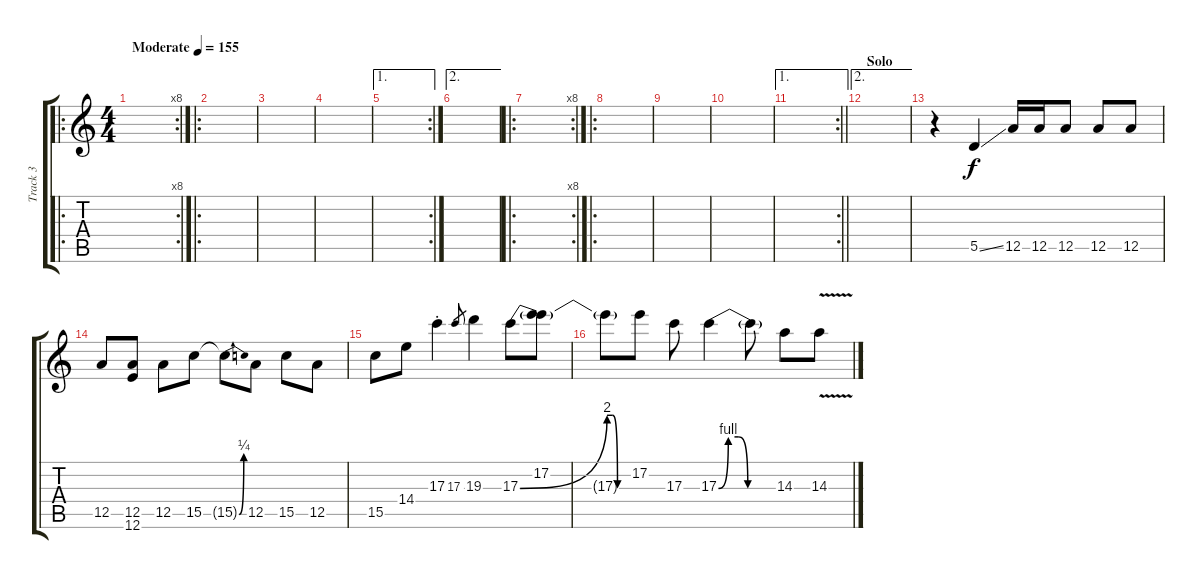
\track ("Track 3" "Track 3") {instrument distortionguitar}
\staff {score tabs}
\tuning (E4 B3 G3 D3 A2 E2) {hide}
\ro
\rc 8
\ts (4 4)
\tempo (155 "Moderate")
\clef g2
\ks c
|
\ro
|
|
|
\ae 1
\rc 2
|
\ae 2
|
\ro
\rc 8
|
\ro
|
|
|
\ae 1
\rc 2
\barLineRight lightlight
|
\ae 2
\section ("" "Solo")
|
r.4 5.5{ss}.4 12.5.16 12.5.16 12.5.8 12.5.8 12.5.8 |
12.5.8 (12.5 12.6).8 12.5.8 15.5.8 15.5{be (bend 0 0 60 1) t}.8 12.5.8 15.5.8 12.5.8 |
15.5.8 14.4.8 17.3{st}.4 17.3.8{gr} 19.3.4 17.3{be (bend 0 0 60 8)}.8 (17.2 17.3{t}).8 |
17.3{be (custom 0 8 15 8 30 0 60 0) t}.8 17.2.8 17.3.8 17.3{be (custom 0 0 10 4 20 4 30 0 60 0)}.4 17.3{t}.8 14.3.8 14.3{v}.8
